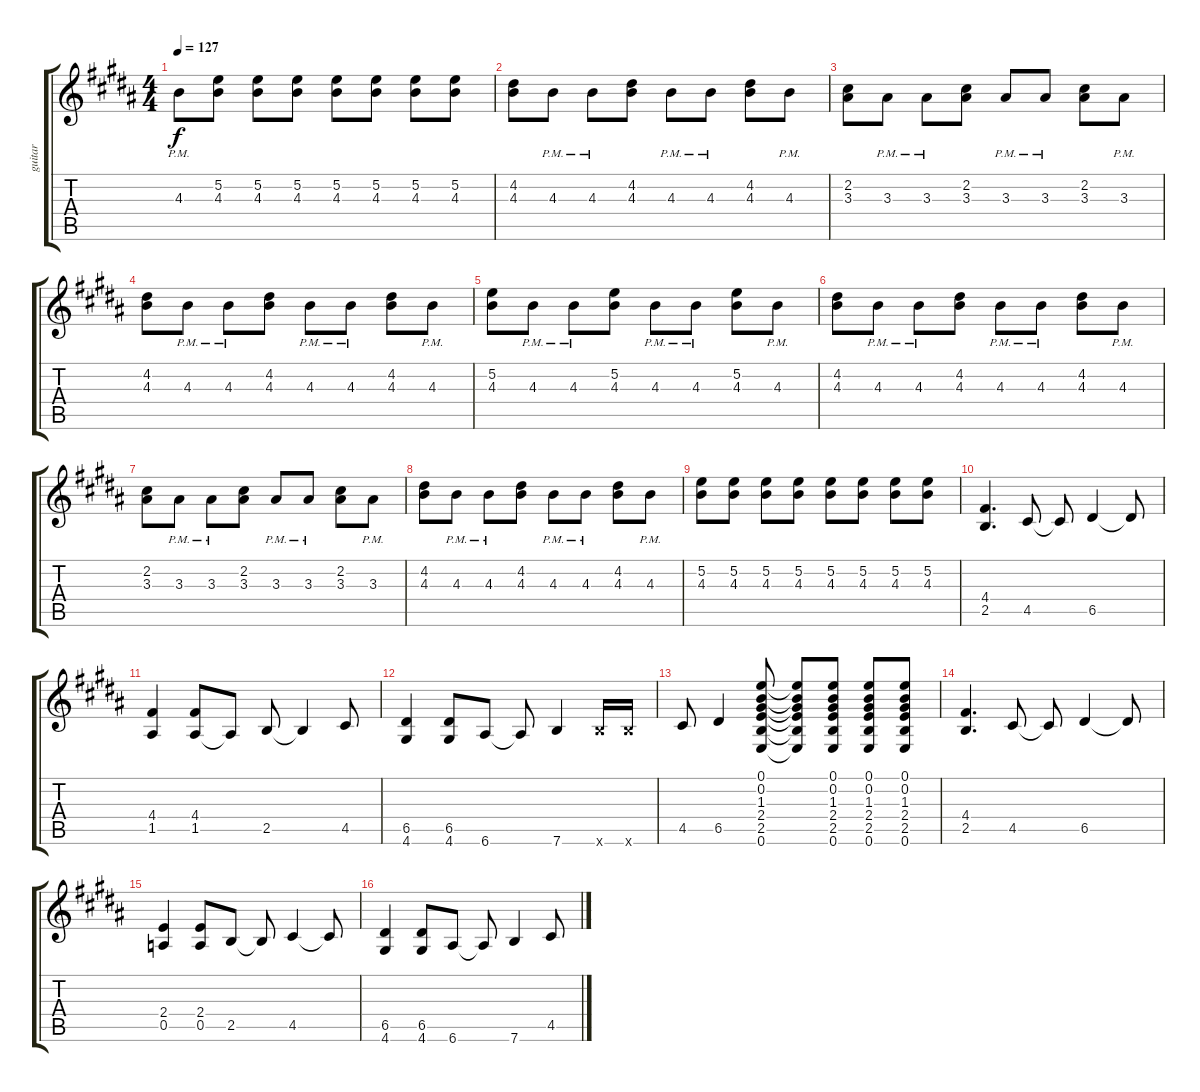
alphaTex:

\track ("guitar" "guitar") {instrument acousticguitarsteel}
\staff {score tabs}
\tuning (E4 B3 G3 D3 A2 E2) {hide}
\ts (4 4)
\tempo 127
\clef g2
\ks b
4.3{pm}.8{dy f} (5.2 4.3).8 (5.2 4.3).8 (5.2 4.3).8 (5.2 4.3).8 (5.2 4.3).8 (5.2 4.3).8 (5.2 4.3).8 |
(4.2 4.3).8 4.3{pm}.8 4.3{pm}.8 (4.2 4.3).8 4.3{pm}.8 4.3{pm}.8 (4.2 4.3).8 4.3{pm}.8 |
(2.2 3.3).8 3.3{pm}.8 3.3{pm}.8 (2.2 3.3).8 3.3{pm}.8 3.3{pm}.8 (2.2 3.3).8 3.3{pm}.8 |
(4.2 4.3).8 4.3{pm}.8 4.3{pm}.8 (4.2 4.3).8 4.3{pm}.8 4.3{pm}.8 (4.2 4.3).8 4.3{pm}.8 |
(5.2 4.3).8 4.3{pm}.8 4.3{pm}.8 (5.2 4.3).8 4.3{pm}.8 4.3{pm}.8 (5.2 4.3).8 4.3{pm}.8 |
(4.2 4.3).8 4.3{pm}.8 4.3{pm}.8 (4.2 4.3).8 4.3{pm}.8 4.3{pm}.8 (4.2 4.3).8 4.3{pm}.8 |
(2.2 3.3).8 3.3{pm}.8 3.3{pm}.8 (2.2 3.3).8 3.3{pm}.8 3.3{pm}.8 (2.2 3.3).8 3.3{pm}.8 |
(4.2 4.3).8 4.3{pm}.8 4.3{pm}.8 (4.2 4.3).8 4.3{pm}.8 4.3{pm}.8 (4.2 4.3).8 4.3{pm}.8 |
(5.2 4.3).8 (5.2 4.3).8 (5.2 4.3).8 (5.2 4.3).8 (5.2 4.3).8 (5.2 4.3).8 (5.2 4.3).8 (5.2 4.3).8 |
(4.4 2.5).4{d instrument acousticguitarsteel} 4.5.8 4.5{t}.8{beam Up} 6.5.4{beam Up} 6.5{t}.8 |
(4.4 1.5).4 (4.4 1.5).8 1.5{t}.8 2.5.8 2.5{t}.4 4.5.8 |
(6.5 4.6).4 (6.5 4.6).8 6.6.8 6.6{t}.8 7.6.4 7.6{x}.16 7.6{x}.16 |
4.5.8 6.5.4 (0.1 0.2 1.3 2.4 2.5 0.6).8 (0.1{t} 0.2{t} 1.3{t} 2.4{t} 2.5{t} 0.6{t}).8 (0.1 0.2 1.3 2.4 2.5 0.6).8 (0.1 0.2 1.3 2.4 2.5 0.6).8 (0.1 0.2 1.3 2.4 2.5 0.6).8 |
(4.4 2.5).4{d} 4.5.8 4.5{t}.8{beam Up} 6.5.4{beam Up} 6.5{t}.8 |
(2.4 0.5).4 (2.4 0.5).8 2.5.8 2.5{t}.8 4.5.4 4.5{t}.8 |
(6.5 4.6).4 (6.5 4.6).8 6.6.8 6.6{t}.8 7.6.4 4.5.8
